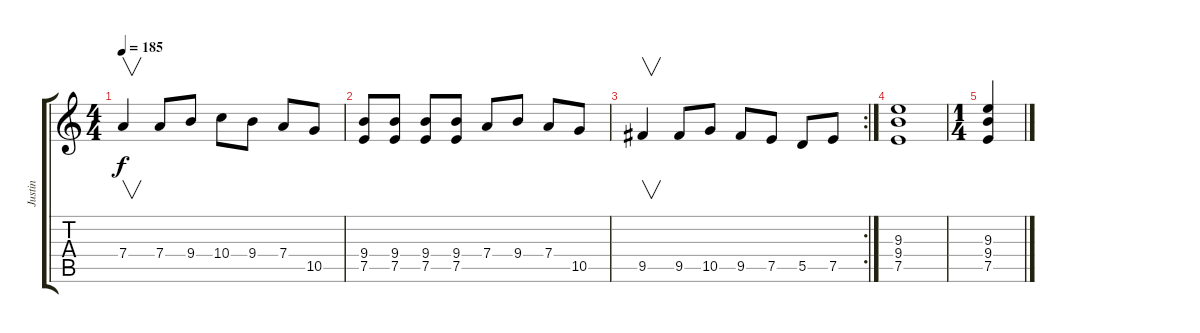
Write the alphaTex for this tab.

\track ("Justin" "Justin") {instrument distortionguitar}
\staff {score tabs}
\tuning (E4 B3 G3 D3 A2 E2) {hide}
\ts (4 4)
\tempo 185
\clef g2
\ks c
7.4.4{v dy f} 7.4.8 9.4.8 10.4.8 9.4.8 7.4.8 10.5.8 |
(9.4 7.5).8 (9.4 7.5).8 (9.4 7.5).8 (9.4 7.5).8 7.4.8 9.4.8 7.4.8 10.5.8 |
\rc 2
9.5.4{v} 9.5.8 10.5.8 9.5.8 7.5.8 5.5.8 7.5.8 |
(9.3 9.4 7.5).1 |
\ts (1 4)
(9.3 9.4 7.5).4
